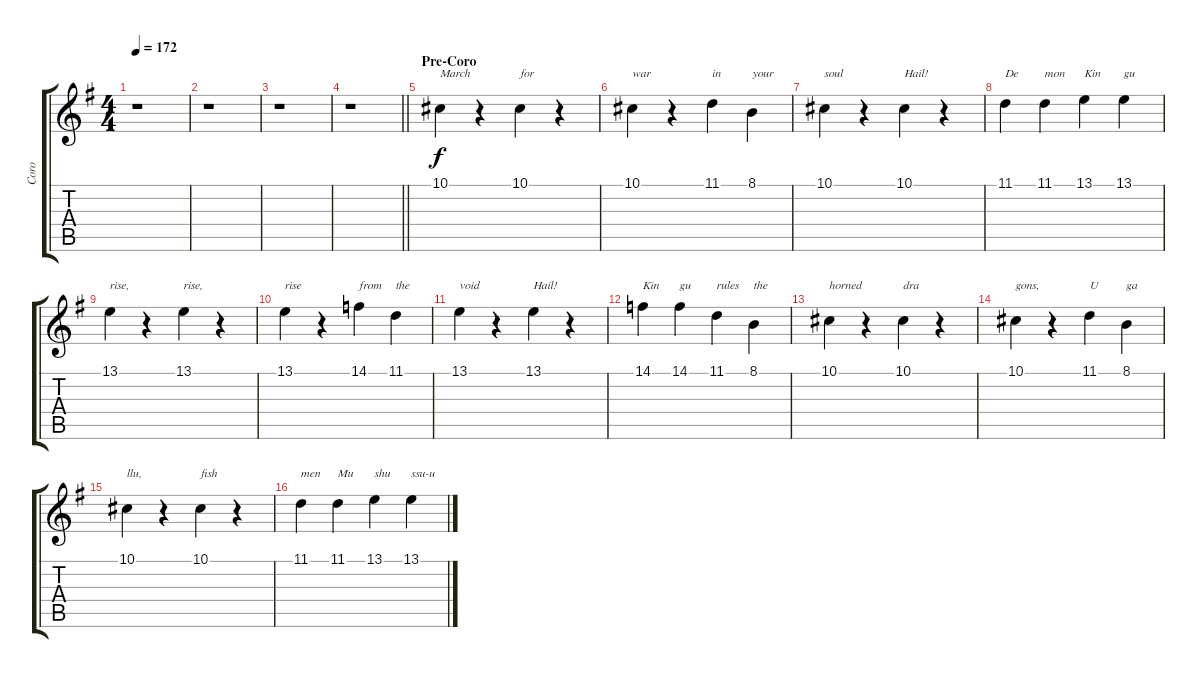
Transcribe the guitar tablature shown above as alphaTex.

\track ("Coro" "Coro") {instrument choiraahs}
\staff {score tabs}
\tuning (Eb4 Bb3 Gb3 Db3 Ab2 Eb2) {hide}
\ts (4 4)
\tempo 172
\clef g2
\ks eminor
r.1{dy f} |
r.1 |
r.1 |
\barLineRight lightlight
r.1 |
\section ("" "Pre-Coro")
10.1.4{txt "March"} r.4 10.1.4{txt "for"} r.4 |
10.1.4{txt "war"} r.4 11.1.4{txt "in"} 8.1.4{txt "your"} |
10.1.4{txt "soul"} r.4 10.1.4{txt "Hail!"} r.4 |
11.1.4{txt "De"} 11.1.4{txt "mon"} 13.1.4{txt "Kin"} 13.1.4{txt "gu"} |
13.1.4{txt "rise,"} r.4 13.1.4{txt "rise,"} r.4 |
13.1.4{txt "rise"} r.4 14.1.4{txt "from"} 11.1.4{txt "the"} |
13.1.4{txt "void"} r.4 13.1.4{txt "Hail!"} r.4 |
14.1.4{txt "Kin"} 14.1.4{txt "gu"} 11.1.4{txt "rules"} 8.1.4{txt "the"} |
10.1.4{txt "horned"} r.4 10.1.4{txt "dra"} r.4 |
10.1.4{txt "gons,"} r.4 11.1.4{txt "U"} 8.1.4{txt "ga"} |
10.1.4{txt "llu,"} r.4 10.1.4{txt "fish"} r.4 |
11.1.4{txt "men"} 11.1.4{txt "Mu"} 13.1.4{txt "shu"} 13.1.4{txt "ssu-u"}
